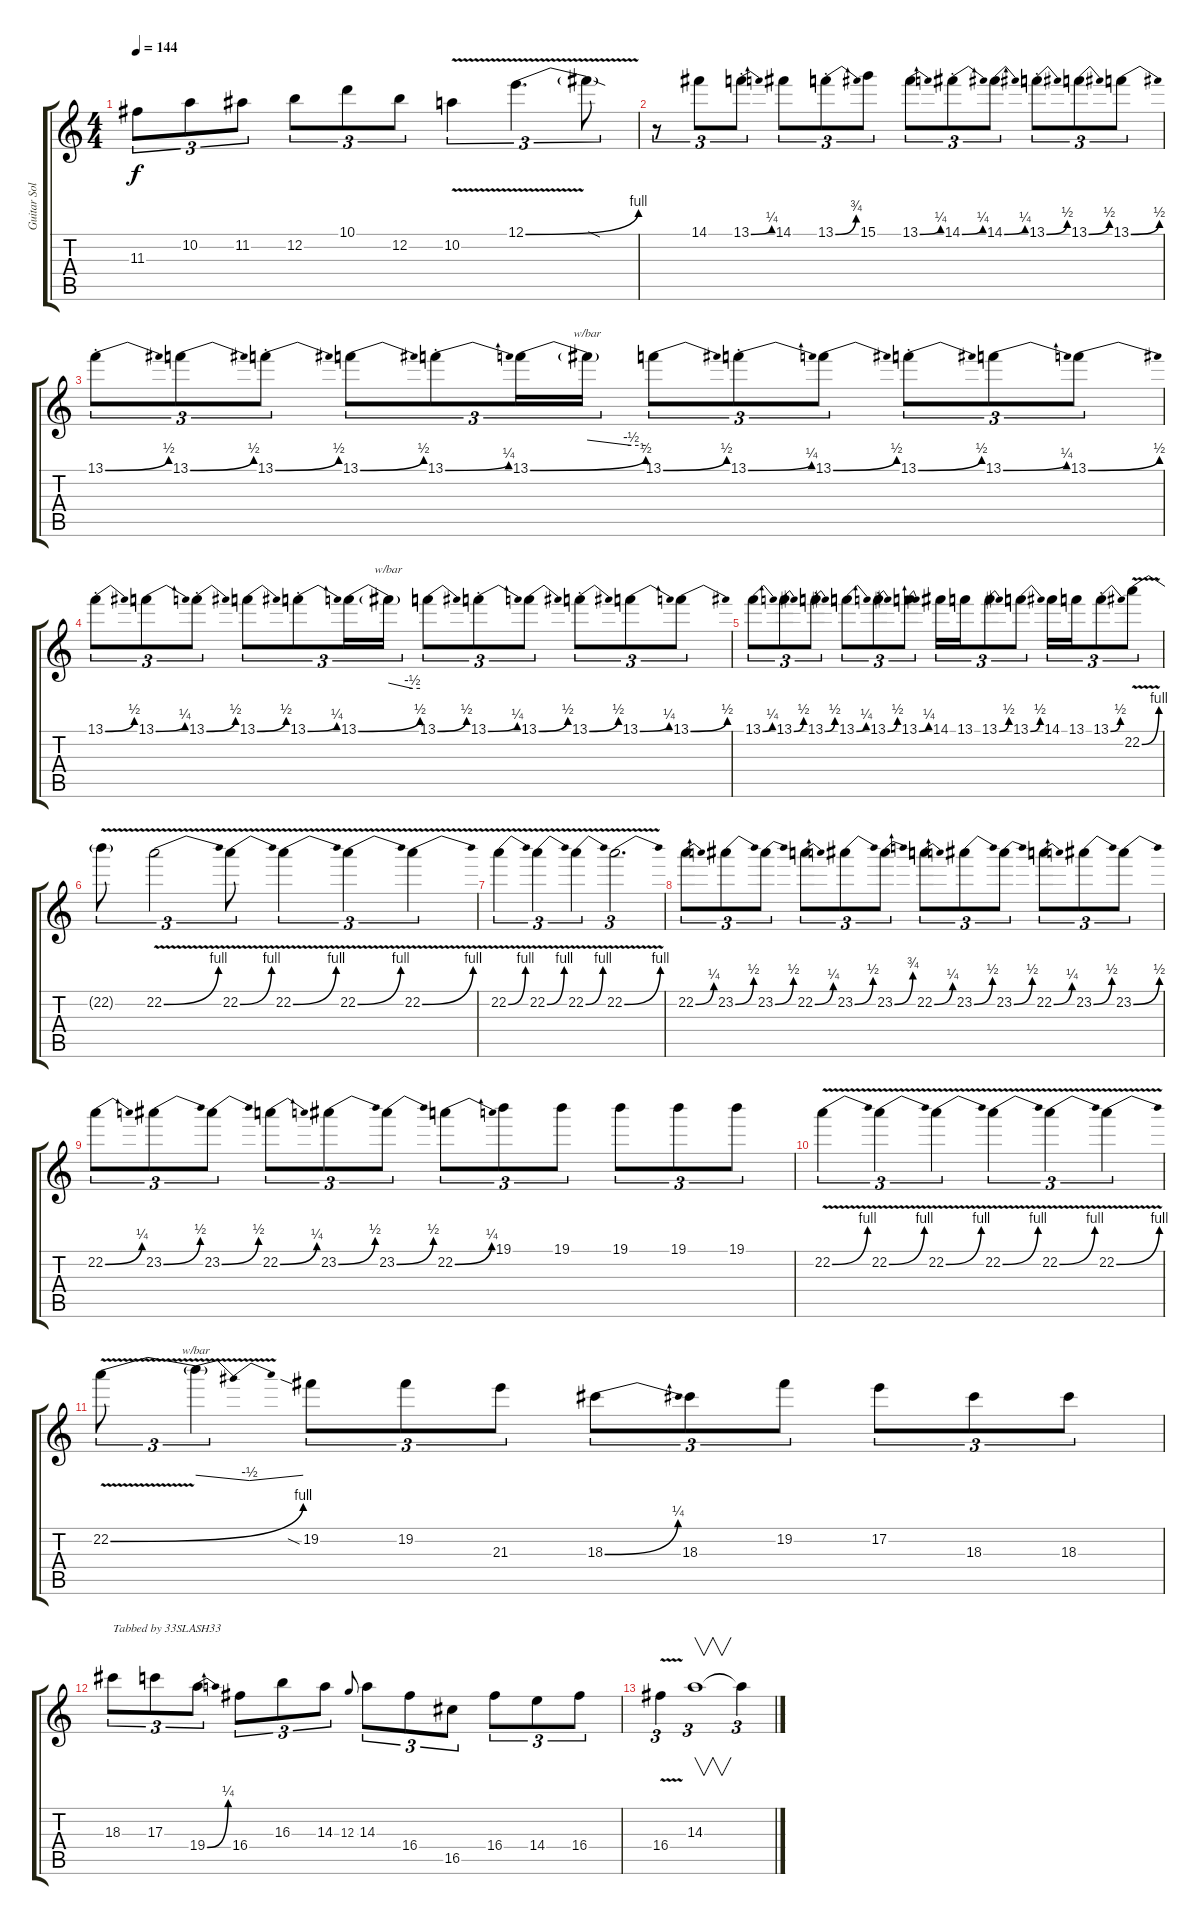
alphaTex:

\track ("Guitar Solo" "Guitar Sol") {instrument distortionguitar}
\staff {score tabs}
\tuning (E4 B3 G3 D3 A2 E2) {hide}
\ts (4 4)
\tempo 144
\clef g2
\ks c
11.3.8{tu (3 2) dy f} 10.2.8{tu (3 2)} 11.2.8{tu (3 2)} 12.2.8{tu (3 2)} 10.1.8{tu (3 2)} 12.2.8{tu (3 2)} 10.2{v}.4{tu (3 2)} 12.1{be (bend 0 0 60 4) v}.4{d tu (3 2)} 12.1{sod t}.8{tu (3 2)} |
r.8{tu (3 2)} 14.1.8{tu (3 2)} 13.1{be (bend 0 0 60 1) st}.8{tu (3 2)} 14.1.8{tu (3 2)} 13.1{be (bend 0 0 60 3) st}.8{tu (3 2)} 15.1.8{tu (3 2)} 13.1{be (bend 0 0 60 1)}.8{tu (3 2)} 14.1{be (bend 0 0 60 1) st}.8{tu (3 2)} 14.1{be (bend 0 0 60 1)}.8{tu (3 2)} 13.1{be (bend 0 0 60 2) st}.8{tu (3 2)} 13.1{be (bend 0 0 60 2)}.8{tu (3 2)} 13.1{be (bend 0 0 60 2)}.8{tu (3 2)} |
13.1{be (bend 0 0 60 2) st}.8{tu (3 2)} 13.1{be (bend 0 0 60 2)}.8{tu (3 2)} 13.1{be (bend 0 0 60 2) st}.8{tu (3 2)} 13.1{be (bend 0 0 60 2)}.8{tu (3 2)} 13.1{be (bend 0 0 60 1) st}.8{tu (3 2)} 13.1{be (bend 0 0 60 2)}.16{tu (3 2)} 13.1{t}.16{tu (3 2) tbe (custom default 0 0 45 -2 60 -2)} 13.1{be (bend 0 0 60 2)}.8{tu (3 2)} 13.1{be (bend 0 0 60 1) st}.8{tu (3 2)} 13.1{be (bend 0 0 60 2)}.8{tu (3 2)} 13.1{be (bend 0 0 60 2) st}.8{tu (3 2)} 13.1{be (bend 0 0 60 1)}.8{tu (3 2)} 13.1{be (bend 0 0 60 2)}.8{tu (3 2)} |
13.1{be (bend 0 0 60 2) st}.8{tu (3 2)} 13.1{be (bend 0 0 60 1)}.8{tu (3 2)} 13.1{be (bend 0 0 60 2) st}.8{tu (3 2)} 13.1{be (bend 0 0 60 2)}.8{tu (3 2)} 13.1{be (bend 0 0 60 1) st}.8{tu (3 2)} 13.1{be (bend 0 0 60 2)}.16{tu (3 2)} 13.1{t}.16{tu (3 2) tbe (custom default 0 0 45 -2 60 -2)} 13.1{be (bend 0 0 60 2)}.8{tu (3 2)} 13.1{be (bend 0 0 60 1) st}.8{tu (3 2)} 13.1{be (bend 0 0 60 2)}.8{tu (3 2)} 13.1{be (bend 0 0 60 2) st}.8{tu (3 2)} 13.1{be (bend 0 0 60 1)}.8{tu (3 2)} 13.1{be (bend 0 0 60 2)}.8{tu (3 2)} |
13.1{be (bend 0 0 60 1)}.8{tu (3 2)} 13.1{be (bend 0 0 60 2)}.8{tu (3 2)} 13.1{be (bend 0 0 60 2) st}.8{tu (3 2)} 13.1{be (bend 0 0 60 1)}.8{tu (3 2)} 13.1{be (bend 0 0 60 2) st}.8{tu (3 2)} 13.1{be (bend 0 0 60 1)}.8{tu (3 2)} 14.1.16{tu (3 2)} 13.1.16{tu (3 2)} 13.1{be (bend 0 0 60 2)}.8{tu (3 2)} 13.1{be (bend 0 0 60 2)}.8{tu (3 2)} 14.1.16{tu (3 2)} 13.1.16{tu (3 2)} 13.1{be (bend 0 0 60 2) st}.8{tu (3 2)} 22.2{be (bend 0 0 60 4) v}.8{tu (3 2)} |
22.2{t}.8{tu (3 2)} 22.2{be (bend 0 0 60 4) v}.2{tu (3 2)} 22.2{be (bend 0 0 60 4) v}.8{tu (3 2)} 22.2{be (bend 0 0 60 4) v}.4{tu (3 2)} 22.2{be (bend 0 0 60 4) v}.4{tu (3 2)} 22.2{be (bend 0 0 60 4) v}.4{tu (3 2)} |
22.2{be (bend 0 0 60 4) v}.4{tu (3 2)} 22.2{be (bend 0 0 60 4) v}.4{tu (3 2)} 22.2{be (bend 0 0 60 4) v}.4{tu (3 2)} 22.2{be (bend 0 0 60 4) v}.2{d tu (3 2)} |
22.2{be (bend 0 0 60 1)}.8{tu (3 2)} 23.2{be (bend 0 0 60 2)}.8{tu (3 2)} 23.2{be (bend 0 0 60 2)}.8{tu (3 2)} 22.2{be (bend 0 0 60 1)}.8{tu (3 2)} 23.2{be (bend 0 0 60 2)}.8{tu (3 2)} 23.2{be (bend 0 0 60 3)}.8{tu (3 2)} 22.2{be (bend 0 0 60 1)}.8{tu (3 2)} 23.2{be (bend 0 0 60 2)}.8{tu (3 2)} 23.2{be (bend 0 0 60 2)}.8{tu (3 2)} 22.2{be (bend 0 0 60 1)}.8{tu (3 2)} 23.2{be (bend 0 0 60 2)}.8{tu (3 2)} 23.2{be (bend 0 0 60 2)}.8{tu (3 2)} |
22.2{be (bend 0 0 60 1)}.8{tu (3 2)} 23.2{be (bend 0 0 60 2)}.8{tu (3 2)} 23.2{be (bend 0 0 60 2)}.8{tu (3 2)} 22.2{be (bend 0 0 60 1)}.8{tu (3 2)} 23.2{be (bend 0 0 60 2)}.8{tu (3 2)} 23.2{be (bend 0 0 60 2)}.8{tu (3 2)} 22.2{be (bend 0 0 60 1)}.8{tu (3 2)} 19.1.8{tu (3 2)} 19.1.8{tu (3 2)} 19.1.8{tu (3 2)} 19.1.8{tu (3 2)} 19.1.8{tu (3 2)} |
22.2{be (bend 0 0 60 4) v}.4{tu (3 2)} 22.2{be (bend 0 0 60 4) v}.4{tu (3 2)} 22.2{be (bend 0 0 60 4) v}.4{tu (3 2)} 22.2{be (bend 0 0 60 4) v}.4{tu (3 2)} 22.2{be (bend 0 0 60 4) v}.4{tu (3 2)} 22.2{be (bend 0 0 60 4) v}.4{tu (3 2)} |
22.2{be (bend 0 0 60 4) v}.8{tu (3 2)} 22.2{t}.4{tu (3 2) tbe (dip default 0 0 30 -2 60 0)} 19.2{sia}.8{tu (3 2)} 19.2.8{tu (3 2)} 21.3.8{tu (3 2)} 18.3{be (bend 0 0 60 1)}.8{tu (3 2)} 18.3.8{tu (3 2)} 19.2.8{tu (3 2)} 17.2.8{tu (3 2)} 18.3.8{tu (3 2)} 18.3.8{tu (3 2)} |
18.3.8{tu (3 2) txt "Tabbed by 33SLASH33"} 17.3.8{tu (3 2)} 19.4{be (bend 0 0 60 1)}.8{tu (3 2)} 16.4.8{tu (3 2)} 16.3.8{tu (3 2)} 14.3.8{tu (3 2)} 12.3.8{gr onbeat} 14.3.8{tu (3 2)} 16.4.8{tu (3 2)} 16.5.8{tu (3 2)} 16.4.8{tu (3 2)} 14.4.8{tu (3 2)} 16.4.8{tu (3 2)} |
16.4{v}.4{tu (3 2)} 14.3.1{v tu (3 2)} 14.3{t}.4{tu (3 2)}
